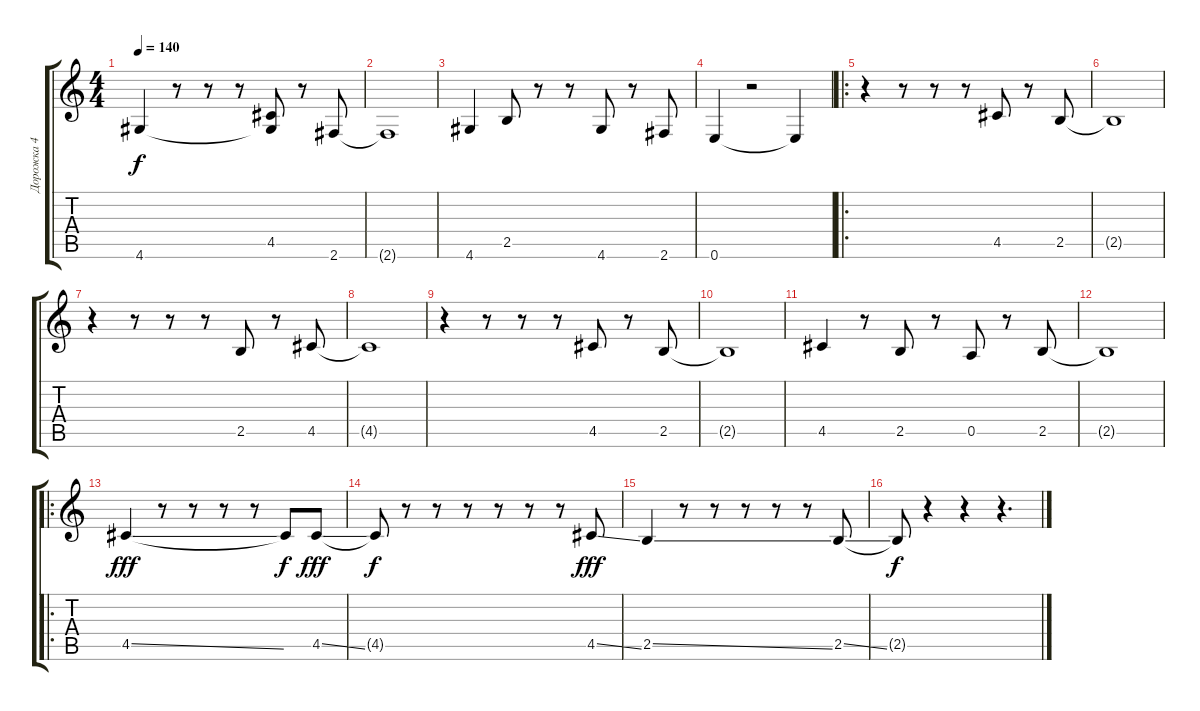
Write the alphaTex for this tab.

\track ("Дорожка 4" "Дорожка 4") {instrument electricbassfinger}
\staff {score tabs}
\tuning (E4 B3 G3 D3 A2 E2) {hide}
\ts (4 4)
\tempo 140
\clef g2
\ks c
4.6.4{dy f} r.8 r.8 r.8 (4.5 4.6{t}).8 r.8 2.6.8 |
2.6{t}.1 |
4.6.4 2.5.8 r.8 r.8 4.6.8 r.8 2.6.8 |
0.6.4 r.2 0.6{t}.4 |
\ro
r.4 r.8 r.8 r.8 4.5.8 r.8 2.5.8 |
2.5{t}.1 |
r.4 r.8 r.8 r.8 2.5.8 r.8 4.5.8 |
4.5{t}.1 |
r.4 r.8 r.8 r.8 4.5.8 r.8 2.5.8 |
2.5{t}.1 |
4.5.4 r.8 2.5.8 r.8 0.5.8 r.8 2.5.8 |
2.5{t}.1 |
\ro
4.5{ss}.4{dy fff} r.8 r.8 r.8 r.8 4.5{t}.8{dy f} 4.5{ss}.8{dy fff} |
4.5{t}.8{dy f} r.8 r.8 r.8 r.8 r.8 r.8 4.5{ss}.8{dy fff} |
2.5{ss}.4 r.8 r.8 r.8 r.8 r.8 2.5{ss}.8 |
2.5{t}.8{dy f} r.4 r.4 r.4{d}
